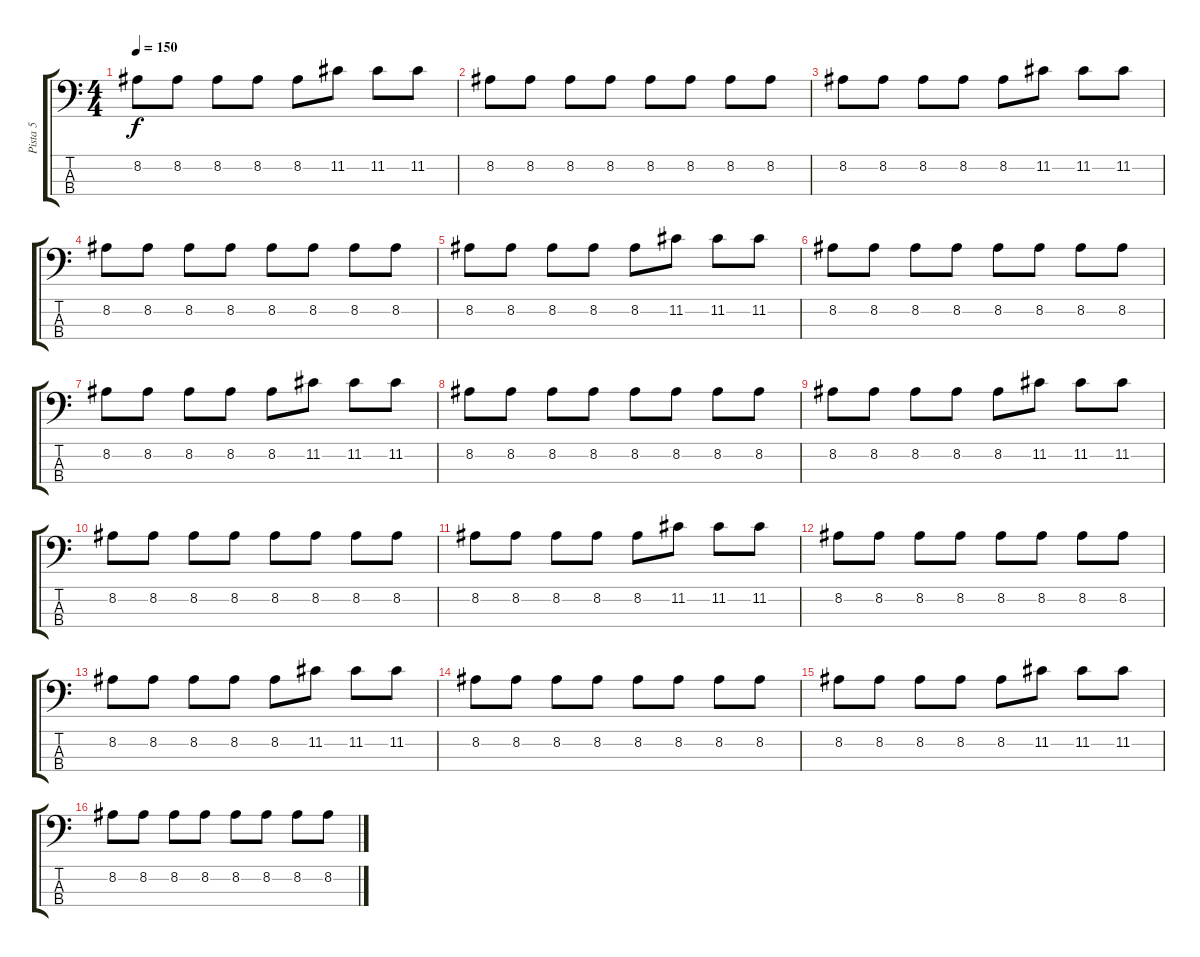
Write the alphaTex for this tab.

\track ("Pista 5" "Pista 5") {instrument electricbassfinger}
\staff {score tabs}
\tuning (G2 D2 A1 E1) {hide}
\ts (4 4)
\tempo 150
\clef f4
\ks c
8.2.8{dy f} 8.2.8 8.2.8 8.2.8 8.2.8 11.2.8 11.2.8 11.2.8 |
8.2.8 8.2.8 8.2.8 8.2.8 8.2.8 8.2.8 8.2.8 8.2.8 |
8.2.8 8.2.8 8.2.8 8.2.8 8.2.8 11.2.8 11.2.8 11.2.8 |
8.2.8 8.2.8 8.2.8 8.2.8 8.2.8 8.2.8 8.2.8 8.2.8 |
8.2.8 8.2.8 8.2.8 8.2.8 8.2.8 11.2.8 11.2.8 11.2.8 |
8.2.8 8.2.8 8.2.8 8.2.8 8.2.8 8.2.8 8.2.8 8.2.8 |
8.2.8 8.2.8 8.2.8 8.2.8 8.2.8 11.2.8 11.2.8 11.2.8 |
8.2.8 8.2.8 8.2.8 8.2.8 8.2.8 8.2.8 8.2.8 8.2.8 |
8.2.8 8.2.8 8.2.8 8.2.8 8.2.8 11.2.8 11.2.8 11.2.8 |
8.2.8 8.2.8 8.2.8 8.2.8 8.2.8 8.2.8 8.2.8 8.2.8 |
8.2.8 8.2.8 8.2.8 8.2.8 8.2.8 11.2.8 11.2.8 11.2.8 |
8.2.8 8.2.8 8.2.8 8.2.8 8.2.8 8.2.8 8.2.8 8.2.8 |
8.2.8 8.2.8 8.2.8 8.2.8 8.2.8 11.2.8 11.2.8 11.2.8 |
8.2.8 8.2.8 8.2.8 8.2.8 8.2.8 8.2.8 8.2.8 8.2.8 |
8.2.8 8.2.8 8.2.8 8.2.8 8.2.8 11.2.8 11.2.8 11.2.8 |
8.2.8 8.2.8 8.2.8 8.2.8 8.2.8 8.2.8 8.2.8 8.2.8
